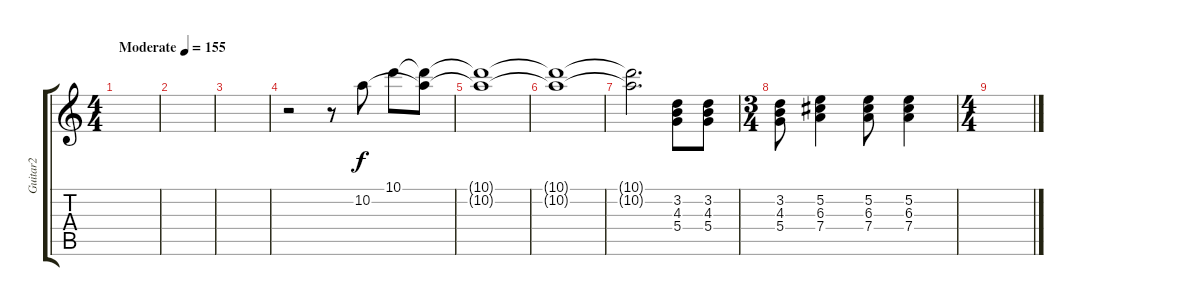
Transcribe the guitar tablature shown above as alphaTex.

\track ("Guitar2" "Guitar2") {instrument distortionguitar}
\staff {score tabs}
\tuning (E4 B3 G3 D3 A2 E2) {hide}
\ts (4 4)
\tempo (155 "Moderate")
\clef g2
\ks c
|
|
|
r.2 r.8 10.2.8 10.1.8 (10.1{t} 10.2{t}).8 |
(10.1{t} 10.2{t}).1 |
(10.1{t} 10.2{t}).1{volume 0} |
(10.1{t} 10.2{t}).2{d} (3.2 4.3 5.4).8{volume 16} (3.2 4.3 5.4).8 |
\ts (3 4)
(3.2 4.3 5.4).8 (5.2 6.3 7.4).4 (5.2 6.3 7.4).8 (5.2 6.3 7.4).4 |
\ts (4 4)
